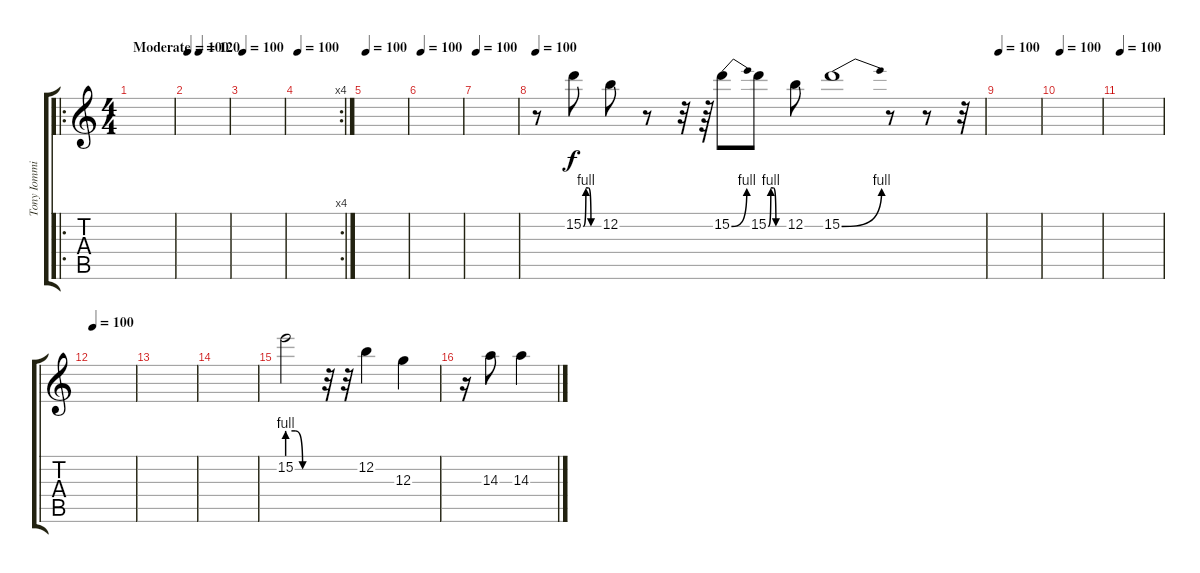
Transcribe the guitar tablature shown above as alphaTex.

\track ("Tony Iommi Solo" "Tony Iommi") {instrument electricguitarclean}
\staff {score tabs}
\tuning (E4 B3 G3 D3 A2 E2) {hide}
\ro
\ts (4 4)
\tempo (120 "Moderate")
\tempo 100
\tempo (120 "Moderate")
\clef g2
\ks c
|
\tempo 100
|
\tempo 100
|
\rc 4
\tempo 100
|
\tempo 100
|
\tempo 100
|
\tempo 100
|
\tempo 100
r.8 15.2{be (custom 0 0 10 4 20 4 30 0 60 0)}.8 12.2.8 r.8 r.32 r.64 15.2{be (bend 0 0 60 4)}.8 15.2{be (custom 0 0 10 4 20 4 30 0 60 0)}.8 12.2.8 15.2{be (bend 0 0 60 4)}.1 r.8 r.8 r.32 |
\tempo 100
|
\tempo 100
|
\tempo 100
|
\tempo 100
|
|
|
15.2{be (custom 0 4 15 4 30 0 60 0)}.2 r.32 r.32 12.2.4 12.3.4 |
r.16 14.3.8 14.3.4
